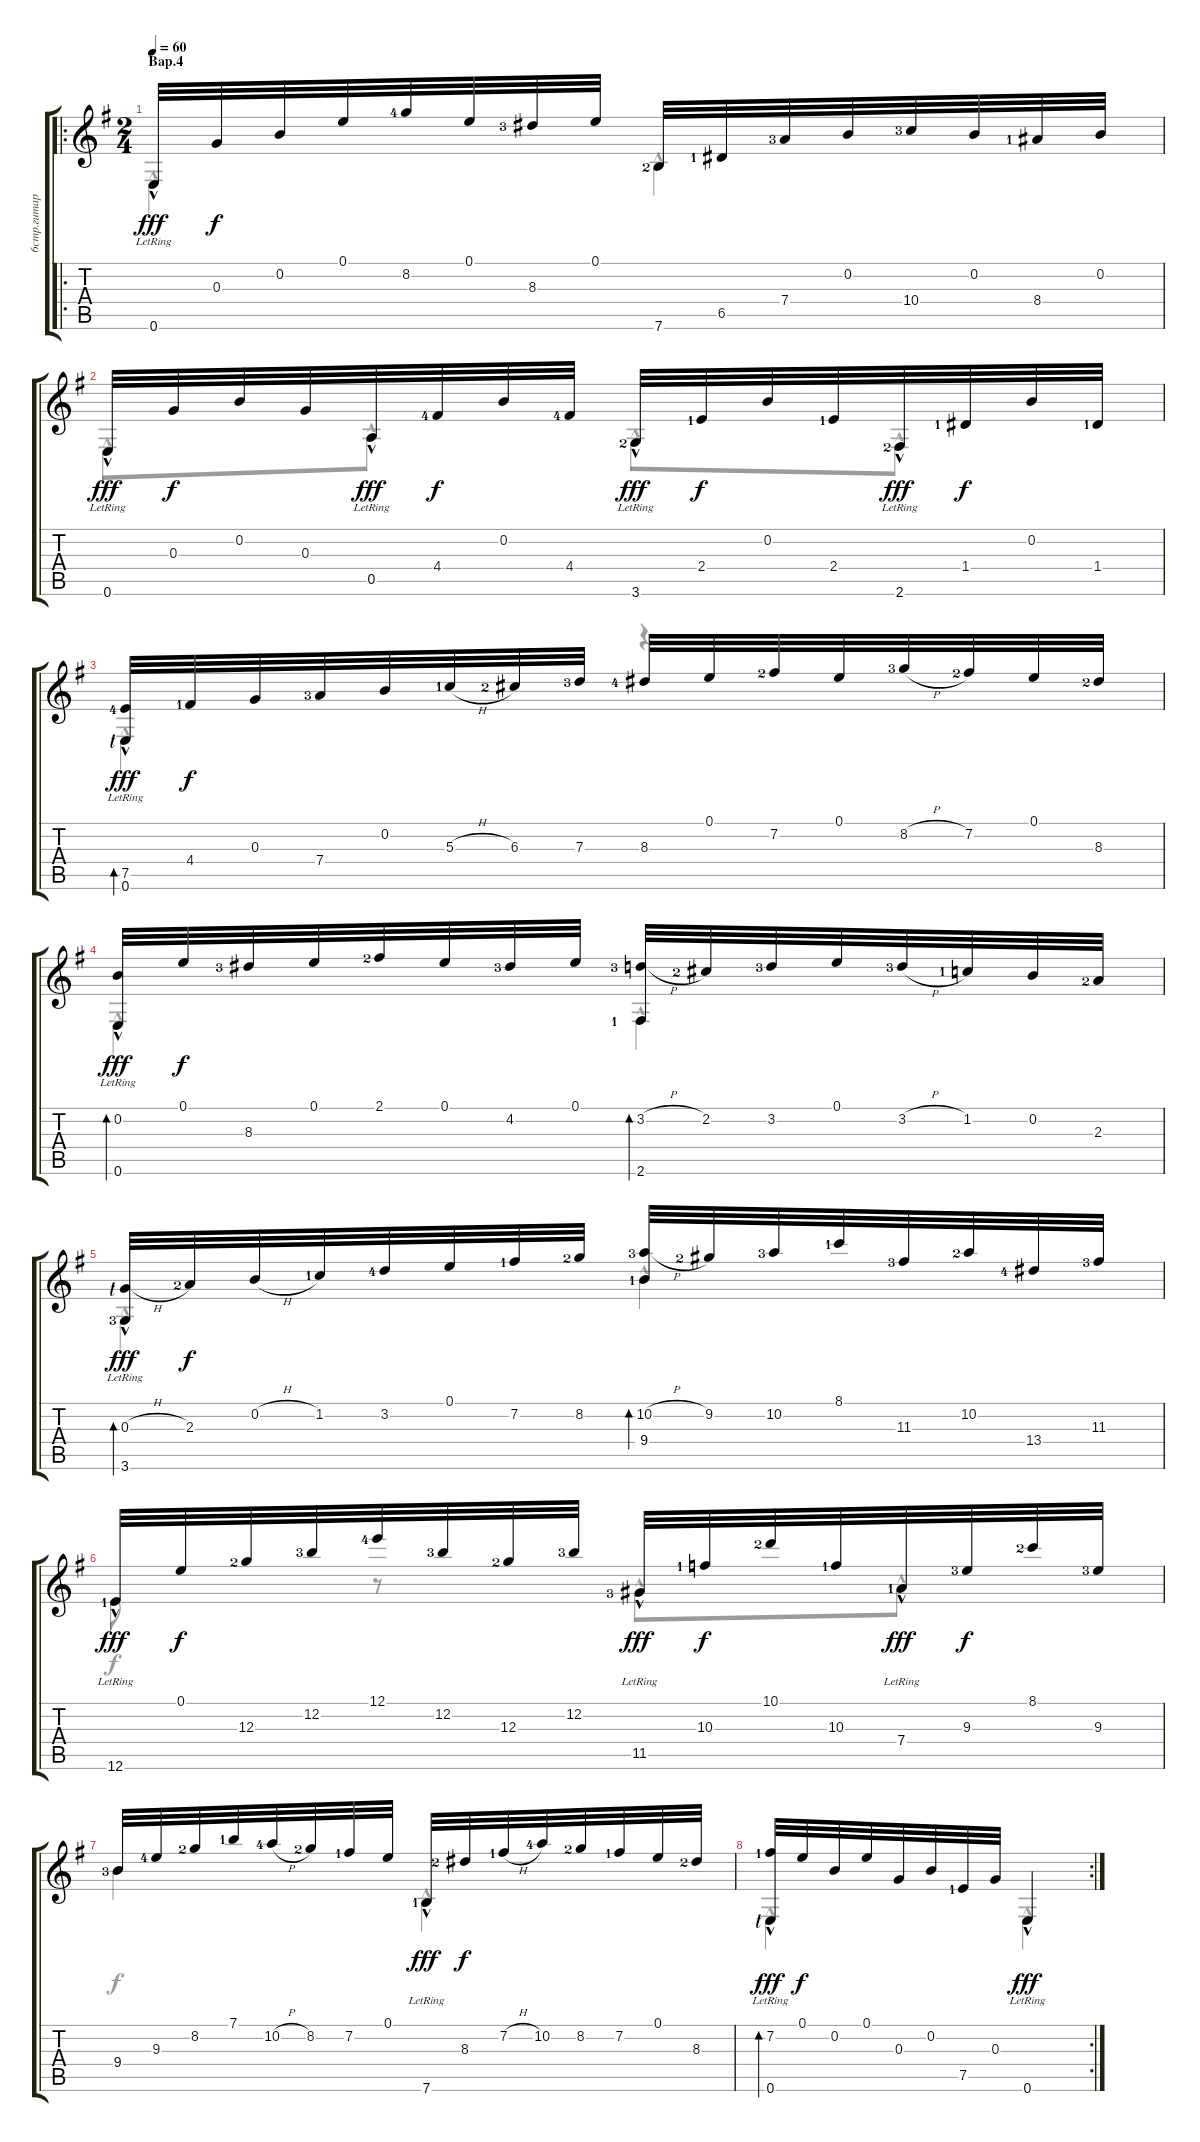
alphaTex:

\track ("6стр.гитара" "6стр.гитар") {instrument acousticguitarnylon}
\staff {score tabs}
\tuning (E4 B3 G3 D3 A2 E2) {hide}
\voice
\ro
\ts (2 4)
\section ("" "Вар.4")
\tempo 60
\clef g2
\ks eminor
0.6{hac lr}.32{dy fff} 0.3.32{dy f} 0.2.32 0.1.32 8.2{lf 5}.32 0.1.32 8.3{lf 4}.32 0.1.32 7.6{lf 3}.32 6.5{lf 2}.32 7.4{lf 4}.32 0.2.32 10.4{lf 4}.32 0.2.32 8.4{lf 2}.32 0.2.32 |
0.6{hac lr}.32{dy fff} 0.3.32{dy f} 0.2.32 0.3.32 0.5{hac lr}.32{dy fff} 4.4{lf 5}.32{dy f} 0.2.32 4.4{lf 5}.32 3.6{hac lr lf 3}.32{dy fff} 2.4{lf 2}.32{dy f} 0.2.32 2.4{lf 2}.32 2.6{hac lr lf 3}.32{dy fff} 1.4{lf 2}.32{dy f} 0.2.32 1.4{lf 2}.32 |
(7.5{lf 5} 0.6{hac lr lf 1}).32{bd 60 dy fff} 4.4{lf 2}.32{dy f} 0.3.32 7.4{lf 4}.32 0.2.32 5.3{h lf 2}.32 6.3{lf 3}.32 7.3{lf 4}.32 8.3{lf 5}.32 0.1.32 7.2{lf 3}.32 0.1.32 8.2{h lf 4}.32 7.2{lf 3}.32 0.1.32 8.3{lf 3}.32 |
(0.2 0.6{hac lr}).32{bd 60 dy fff} 0.1.32{dy f} 8.3{lf 4}.32 0.1.32 2.1{lf 3}.32 0.1.32 4.2{lf 4}.32 0.1.32 (3.2{h lf 4} 2.6{lf 2}).32{bd 480} 2.2{lf 3}.32 3.2{lf 4}.32 0.1.32 3.2{h lf 4}.32 1.2{lf 2}.32 0.2.32 2.3{lf 3}.32 |
(0.3{h lf 1} 3.6{hac lr lf 4}).32{bd 60 dy fff} 2.3{lf 3}.32{dy f} 0.2{h}.32 1.2{lf 2}.32 3.2{lf 5}.32 0.1.32 7.2{lf 2}.32 8.2{lf 3}.32 (10.2{h lf 4} 9.4{lf 2}).32{bd 60} 9.2{lf 3}.32 10.2{lf 4}.32 8.1{lf 2}.32 11.3{lf 4}.32 10.2{lf 3}.32 13.4{lf 5}.32 11.3{lf 4}.32 |
12.6{hac lr lf 2}.32{dy fff} 0.1.32{dy f} 12.3{lf 3}.32 12.2{lf 4}.32 12.1{lf 5}.32 12.2{lf 4}.32 12.3{lf 3}.32 12.2{lf 4}.32 11.5{hac lr lf 4}.32{dy fff} 10.3{lf 2}.32{dy f} 10.1{lf 3}.32 10.3{lf 2}.32 7.4{hac lr lf 2}.32{dy fff} 9.3{lf 4}.32{dy f} 8.1{lf 3}.32 9.3{lf 4}.32 |
9.4{lf 4}.32 9.3{lf 5}.32 8.2{lf 3}.32 7.1{lf 2}.32 10.2{h lf 5}.32 8.2{lf 3}.32 7.2{lf 2}.32 0.1.32 7.6{hac lr lf 2}.32{dy fff} 8.3{lf 3}.32{dy f} 7.2{h lf 2}.32 10.2{lf 5}.32 8.2{lf 3}.32 7.2{lf 2}.32 0.1.32 8.3{lf 3}.32 |
\rc 2
(7.2{lr lf 2} 0.6{hac lr lf 1}).32{bd 60 dy fff} 0.1.32{dy f} 0.2.32 0.1.32 0.3.32 0.2.32 7.5{lf 2}.32 0.3.32 0.6{hac lr}.4{dy fff}
\voice
\clef g2
\ottava regular
\simile none
\ks eminor
0.6{hac}.4{dy fff} 7.6{hac}.4 |
0.6{hac}.8 0.5{hac}.8 3.6{hac}.8 2.6{hac}.8 |
0.6{hac}.4 r.4 |
0.6{hac}.4 2.6{hac}.4 |
3.6{hac}.4 9.4{hac}.4 |
12.6.8{dy f} r.8 11.5{hac}.8{dy fff} 7.4{hac}.8 |
9.4.4{dy f} 7.6{hac}.4{dy fff} |
0.6{hac}.4 0.6{hac}.4
